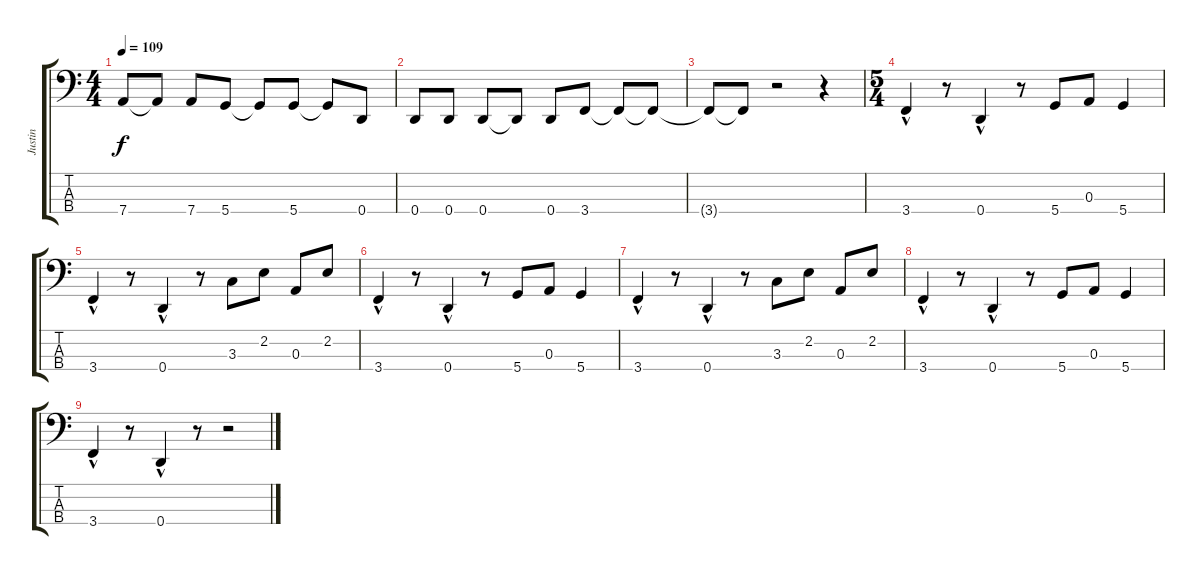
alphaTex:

\track ("Justin" "Justin") {instrument electricbassfinger}
\staff {score tabs}
\tuning (G2 D2 A1 D1) {hide}
\ts (4 4)
\tempo 109
\clef f4
\ks c
7.4.8{dy f} 7.4{t}.8 7.4.8 5.4.8 5.4{t}.8 5.4.8 5.4{t}.8 0.4.8 |
0.4.8 0.4.8 0.4.8 0.4{t}.8 0.4.8 3.4.8 3.4{t}.8 3.4{t}.8 |
3.4{t}.8 3.4{t}.8 r.2 r.4 |
\ts (5 4)
3.4{hac}.4 r.8 0.4{hac}.4 r.8 5.4.8 0.3.8 5.4.4 |
3.4{hac}.4 r.8 0.4{hac}.4 r.8 3.3.8 2.2.8 0.3.8 2.2.8 |
3.4{hac}.4 r.8 0.4{hac}.4 r.8 5.4.8 0.3.8 5.4.4 |
3.4{hac}.4 r.8 0.4{hac}.4 r.8 3.3.8 2.2.8 0.3.8 2.2.8 |
3.4{hac}.4 r.8 0.4{hac}.4 r.8 5.4.8 0.3.8 5.4.4 |
3.4{hac}.4 r.8 0.4{hac}.4 r.8 r.2
